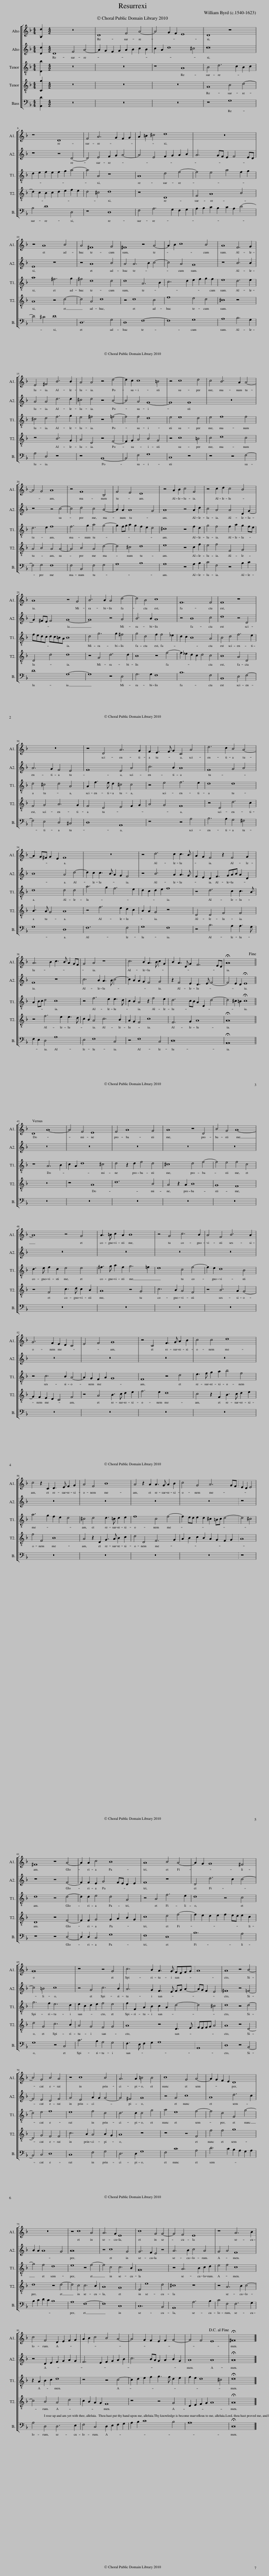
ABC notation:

X:1
%%score [ 1 2 3 4 5 ]
L:1/8
M:4/4
I:linebreak $
K:F
V:1 treble
V:2 treble
V:3 treble-8 transpose=-12
V:4 treble-8 transpose=-12
V:5 bass
V:1
 [B,d]2 |[M:4/2] z16 | D8 F4 A4- | A4 G2 F2 E8 | D8 z8 |$ %5
 z8 D8 | F4 A6 G2 F2 G2 | A2 =B2 ^c4 d8 | z16 |$ z4 A8 B4 | %10
 A4 ^F8 G4 | ^F8 z4 A4- | A2 B2 c8 B4 | A8 F6 G2 |$ E4 ^F4 B6 B2 | %15
 A4 A4 z4 d4- | d2 c2 c8 =B4 | z4 c8 d4 | c4 B6 A2 A4- |$ A4 G4 A8 | %20
 z4 F8 B,4 | F4 E4 D8 | z4 A2 B2 c4 F4 | z4 c2 d2 c4 B4 |$ A8 z4 G4 | %25
 B6 B2 A4 d4- | d4 B4 c8 | F12 F4 | F8 z8 |$ z16 | %30
 z4 D4 A6 G2 | F2 E3 F G2 C4 A4 | d6 c2 B4 A4- |$ A2 G^F G2 E2 F8 | z16 | %35
 z4 d6 c2 c3 B | A2 G2 F4 z2 F4 G2 |$ A6 B2 c3 B A2 GF | G4 A4 z8 | c6 B2 A3 B c2 G2 | %40
 B2 A3 D G2 F6 ED | !fermata!A16!fine! ||$ D8 A8- | A4 F4 E8 | F4 A8 G4 | %45
 A8 z4 D4 | B4 G4 A8- |$ A8 z4 G4 | A3 =B c2 A2 B8 | z4 G4 c6 B2 | %50
 A4 F4 B6 A2 |$ G6 F2 E2 D2 C4 | E4 F4 G8 | z4 C4 F3 G A2 B2 | c4 c4 d8 |$ %55
 c4 z2 C2 D3 E F2 G2 | A4 F4 B8 | A4 z2 A2 A3 G A2 B2 | c4 G4 A6 GF | E2 D2 E4 |$ %60
 ^F8 z4 A4- | A2 A2 c4 B8 | A8 B4 A4- | A2 G2 G8 ^F4 |$ G16 | %65
 z8 z4 G4 | c6 B2 A3 G FEFG | A8 | A8 z4 B4- |$ B4 G4 B4 A4 | %70
 z4 c8 B4 | A6 A2 =B4 B4 | c8 G4 A4- | A2 G2 F2 E2 D8 |$ z16 | %75
 z4 c8 A4 | A6 G2 E8 | c8 G4 G4- | G4 F4 E8 | z8 A6 B2 |$ %80
 c4 F4 D2 E2 F2 G2 | A2 B2 c4 B4 A4- | A4 G2 F2 E2 F2 G4- | G4 F4 E8!D.C.! | !fermata!^F16 |] %85
V:2
 [Dd]2 |[M:4/2] D8 F4 A4- | A2 G2 F2 G2 A2 B2 c2 B2 | c2 A2 d8 ^c4 | d16 |$ %5
 z8 z4 D4- | D4 E4 F2 G2 A4- | A4 E4 F2 G2 A2 B2 | A6 GF E2 F4 ED |$ E8 z8 | %10
 z4 A8 B4 | A4 A6 B2 c4- | c4 A4 G8 | z8 B6 B2 |$ A4 A4 d6 d2 | %15
 ^c4 d4 z4 B4- | B4 A4 G8- | G8 G8 | z16 |$ z8 z4 c4- | %20
 c4 d4 c4 B4- | B2 A2 A8 G4 | A8 z4 A2 d2 | c4 A4 A4 D2 G2- |$ G2 ^FE F4 G8- | %25
 G8 z4 A4 | B6 B2 A8 | z4 B8 c4 | d8 z4 D4 |$ A6 G2 F4 E4 | %30
 F8 E4 A4 | c6 B2 A8 | F8 G4 A4 |$ B8 A4 d4- | d2 c2 c3 B A2 G2 F4 | %35
 z4 B6 A2 A3 G | F2 E2 D2 F3 GAB A2 D2 |$ F8 z8 | c6 B2 A3 B c4- | c2 B2 A2 G2 F4 G4 | %40
 z2 F4 E2 D3 E F4- | F4 E2 D2 !fermata!E8 ||$ z16 | z16 | z16 | %45
 z16 | z16 |$ z16 | z16 | z16 | %50
 z16 |$ z16 | z16 | z16 | z16 |$ %55
 z16 | z16 | z16 | z16 | z8 |$ %60
 z8 z4 F4- | F2 F2 E2 G4 FE D2 E2 | F8 z8 | D4 d6 c2 c4- |$ c4 =B4 c8 | %65
 z4 G4 c6 B2 | A6 G2 F3 E FG A2- | AG F2 E4 | ^F8 z4 =F4- |$ F4 E4 D4 F4 | %70
 G4 E4 A2 G2 G4- | G4 ^F4 G8 | z4 G4 c8 | A8 d6 c2 |$ B2 A2 A8 G4 | %75
 A16 | z4 c8 G4 | G6 F2 E4 z4 | A6 B2 c4 A4 | G4 A4 F8 |$ %80
 z4 D2 E2 F2 G2 A2 G2 | F6 E2 F2 G2 A2 B2 | c6 BA G2 A2 B2 G2 | A8 A8 | !fermata!A16 |] %85
V:3
 [Db]2 |[M:4/2] z16 | z16 | z8 A8 | B4 d6 c2 B2 c2 |$ %5
 d2 e2 f2 e2 f2 g2 a4- | a4 A4 z8 | A8 d4 f4- | f4 e4 a4 f2 g2 |$ a8 ^f6 g2 | %10
 ^f4 d8 d4 | d8 A6 B2 | c6 d2 e2 f2 g2 f2 | e8 d6 e2 |$ ^c4 d4 f6 g2 | %15
 e4 ^f4 z4 =f4- | f4 f4 d8 | e4 e8 d4 | e4 f8 f4 |$ d6 e2 f8 | %20
 f6 g2 a4 g4- | g2 fg a2 g2 f2 e2 d4 | ^c8 z4 f2 d2 | g4 f4 f2 a2 g2 fe |$ fedc dc=BA B8 | %25
 d4 g6 g2 ^f4 | g4 d4 f2 f4 _e2 | d2 c2 B8 A4 | B4 d4 f6 e2 |$ d4 ^c4 d4 A4 | %30
 A2 f3 e d2 ^c4 c4 | z4 e4 f6 e2 | d8 d8 |$ d8 d4 d4 | a6 g2 f6 e2 | %35
 d2 c2 d2 e2 f8 | z4 d6 c2 c3 B |$ A2 Bc d4 c8 | z4 f6 e2 e3 d | c2 B2 A4 z2 f4 e2 | %40
 d6 cB A2 D2 d4- | d4 ^c2 =B2 !fermata!c8 ||$ z8 A6 B2 | c2 A2 d8 ^c4 | d4 z2 d2 f4 d4 | %45
 ^c8 d4 f4- | f4 e4 f4 c4 |$ d3 e f2 d2 e4 e4 | ^f3 g a2 f2 g6 =f2 | e8 c4 f4- | %50
 f2 e2 d8 B4 |$ z4 c6 B2 A4- | A2 G2 F2 A2 G8 | F8 z4 d4 | e3 f g2 a2 b4 f4 |$ %55
 a6 g2 f2 e2 d4 | ^c4 d4 d3 =c d2 e2 | f8 c4 f4- | f2 ed e2 d2 ^c2 =Bc d4- | d4 ^c4 |$ %60
 d8 z4 d4- | d2 d2 e4 d4 G4 | z4 A4 f6 e2 | d8 z4 c4 |$ g6 f2 e6 d2 | %65
 e2 c2 d2 e2 f4 e4 | f2 F2 A2 B2 c2 A2 d4- | d4 ^c4 | d8 z4 d4- |$ d4 e4 f8 | %70
 e8 f4 d4 | d6 d2 d4 g4 | a4 e8 f4- | f4 d4 G4 g4- |$ g4 f4 d8 | %75
 e8 z4 f4- | f4 c4 c6 B2 | G16 | z4 A6 B2 c2 d2 | e4 f4 c8 |$ %80
 z2 A2 B2 c2 d8 | z8 z4 c4- | c2 d2 e2 f2 g3 f d2 e2 | f2 e2 d8 ^c4 | !fermata!d16 |] %85
V:4
 [Cg]2 |[M:4/2] z16 | z16 | z16 | G8 B4 d4- |$ %5
 d2 c2 B2 c2 d2 e2 f2 e2 | d4 ^c4 d8 | z8 D8 | F4 A8 B4 |$ A8 z4 d4- | %10
 d4 A4 d8 | z4 d8 c4 | f8 e4 d4 | ^c8 z8 |$ z8 B6 G2 | %15
 A4 D4 z4 F4- | F2 G2 A4 B4 G4 | z4 c8 =B4 | c4 d8 c4 |$ A4 B4 A4 A4- | %20
 A4 B4 A4 d4- | d4 ^c4 d8 | e8 z4 c2 f2 | e4 f4 F4 G4 |$ D4 d4 d8 | %25
 z4 G4 d6 d2 | B8 z4 f4- | f2 _e2 d2 c2 d4 c4 | B8 A4 D4 |$ F4 G4 A6 G2 | %30
 F4 D4 E4 F2 G2 | A4 G4 F8 | z4 D4 d6 c2 |$ B3 A G4 A8 | z4 f6 e2 d2 c2 | %35
 B2 A2 G4 z8 | D4 D4 F4 F4 |$ z4 f6 e2 e3 d | c2 B2 A4 c6 B2 | A2 G2 F4 c8 | %40
 F6 G2 A8 | !fermata!A16 ||$ z16 | z8 A8 | d12 B4 | %45
 A4 z2 A2 B8 | G8 F8 |$ z4 F4 c3 d c2 B2 | A8 z4 G4 | c6 B2 A4 F4 | %50
 z4 B6 A2 G4- |$ G2 F2 E2 D2 C4 F4 | z4 A4 B3 c d2 e2 | f6 e2 d8 | c4 z2 F2 B3 c d2 e2 |$ %55
 f4 F4 B8 | A4 z2 D2 G3 A B2 c2 | d4 D4 F6 G2 | A2 B2 c2 B2 A2 G2 F2 G2 | A8 |$ %60
 D8 z4 F4- | F2 F2 G4 G2 A2 B2 G2 | c8 d4 f4- | f2 e2 d2 e2 f2 ed e2 c2 |$ d4 G4 c6 B2 | %65
 A4 G4 F4 G4 | A8 z4 D3 E | FEFG A4 | A8 z4 D4- |$ D4 G4 F4 F4 | %70
 c6 B2 A4 B2 G2 | A8 z8 | z8 z4 F4 | f4 f4 g8 |$ d8 z4 d4- | %75
 d4 c4 c6 B2 | A8 G8 | E4 e8 d4 | ^c8 z8 | z4 A6 B2 c4- |$ %80
 c4 B4 A4 d4 | c2 B2 A2 G2 F8 | z8 z4 G4 | D2 E2 F2 G2 A8 | !fermata!A16 |] %85
V:5
 [A,,D]2 |[M:4/2] z16 | z16 | z16 | z8 G,8 |$ %5
 B,4 D8 D,4 | z8 D,8 | F,4 A,6 G,2 F,2 G,2 | A,2 B,2 C2 B,2 C2 A,2 D4- |$ D4 ^C4 D8 | %10
 D,12 G,4 | D,8 F,8- | F,8 G,8 | A,8 B,6 G,2 |$ A,4 D,4 z8 | %15
 z8 B,,8- | B,,4 F,4 G,8 | C,8 z8 | z8 z4 F,4- |$ F,4 G,4 F,8 | %20
 F,4 B,,4 F,4 G,4 | A,8 B,8 | A,8 z4 A,2 B,2 | C4 F,4 z4 B,2 C2 |$ D8 G,8- | %25
 G,8 z4 D,4 | G,6 G,2 F,8 | B,12 F,4 | B,,8 D,4 F,4- |$ F,4 E,4 D,4 ^C,4 | %30
 D,8 A,,8 | z8 z4 A,4 | B,6 A,2 G,4 ^F,4 |$ G,8 D,8 | F,12 F,4 | %35
 G,8 F,8 | z4 B,6 A,2 A,3 G, |$ F,2 E,2 D,4 A,8 | E,4 F,8 C,4 | z4 F,8 C,4 | %40
 D,16 | !fermata!A,,16 ||$ z16 | z16 | z16 | %45
 z16 | z16 |$ z16 | z16 | z16 | %50
 z16 |$ z16 | z16 | z16 | z16 |$ %55
 z16 | z16 | z16 | z16 | z8 |$ %60
 z8 z4 D,4- | D,2 D,2 C,4 G,8 | F,8 D,8 | B,12 A,4 |$ G,8 z4 C,4 | %65
 C6 B,2 A,4 G,4 | F,3 E, F,2 G,2 A,8 | A,,8 | D,8 z4 B,,4- |$ B,,4 C,4 D,8 | %70
 C,8 F,4 G,4 | D,6 D,2 G,8 | F,4 C8 A,4 | D6 C2 B,2 A,2 G,2 A,2 |$ B,2 C2 D2 C2 B,8 | %75
 A,8 F,8- | F,8 C,8 | C,12 B,,4 | A,,8 A,6 B,2 | C4 F,4 F,6 G,2 |$ %80
 A,4 D,4 D,6 E,2 | F,4 C,4 D,2 E,2 F,2 G,2 | A,2 B,2 C8 B,4 | A,16 | !fermata!D,16 |] %85
